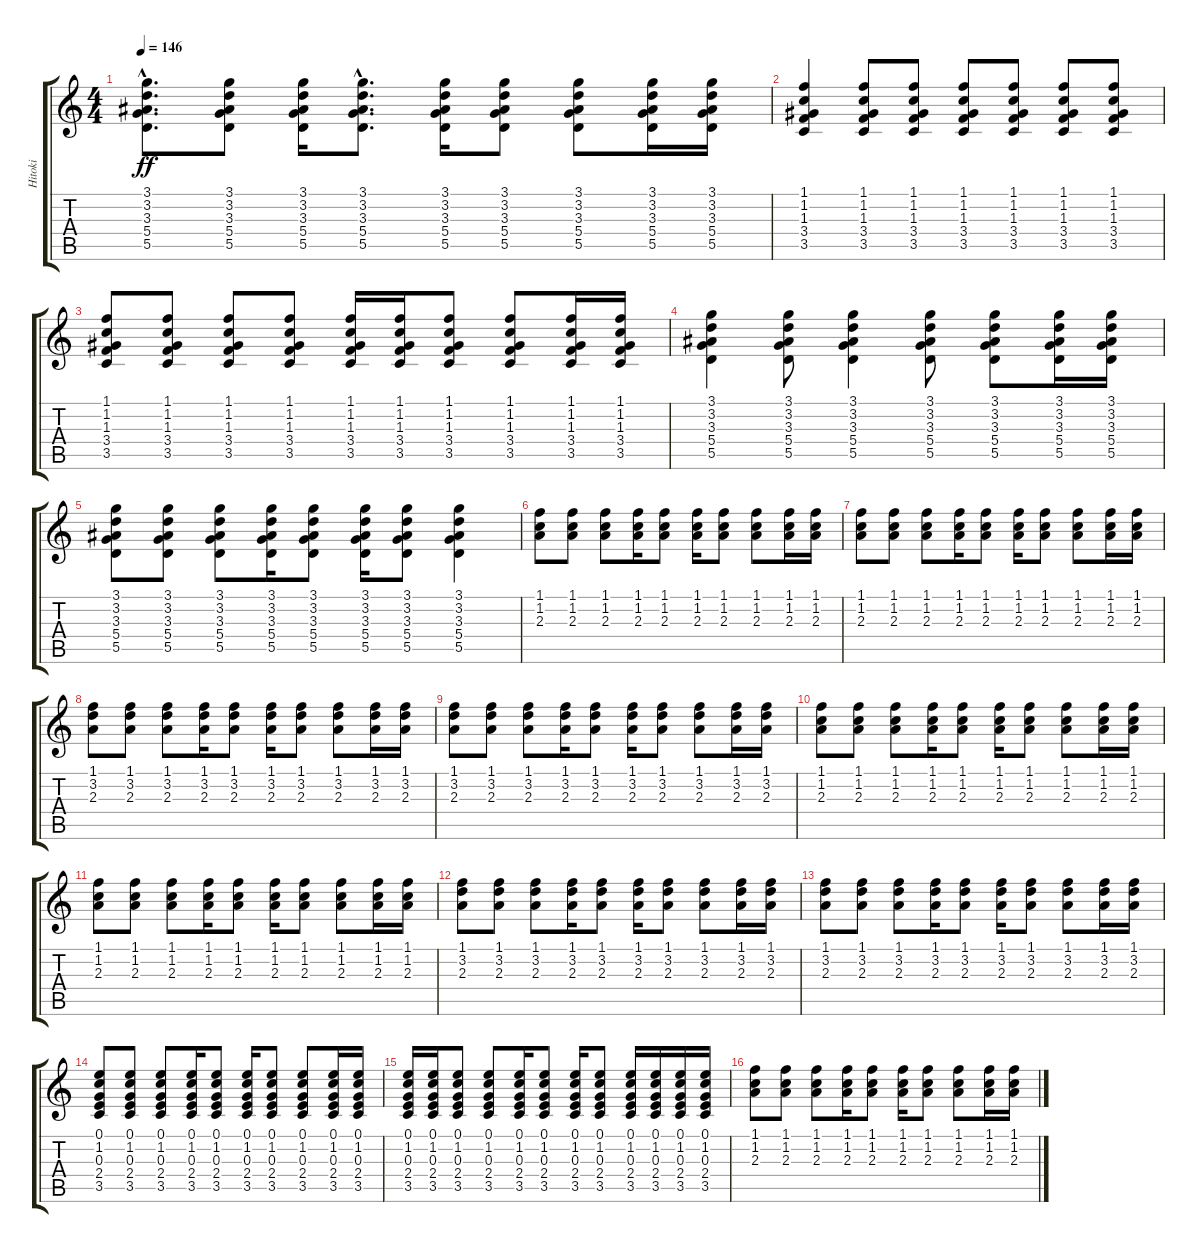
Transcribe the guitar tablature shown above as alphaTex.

\track ("Hitoki " "Hitoki ") {instrument acousticguitarsteel}
\staff {score tabs}
\tuning (E4 B3 G3 D3 A2 E2) {hide}
\ts (4 4)
\tempo 146
\clef g2
\ks c
(3.1{hac} 3.2{hac} 3.3{hac} 5.4{hac} 5.5{hac}).8{d dy ff} (3.1 3.2 3.3 5.4 5.5).8 (3.1 3.2 3.3 5.4 5.5).16 (3.1{hac} 3.2{hac} 3.3{hac} 5.4{hac} 5.5{hac}).8{d} (3.1 3.2 3.3 5.4 5.5).16 (3.1 3.2 3.3 5.4 5.5).8 (3.1 3.2 3.3 5.4 5.5).8 (3.1 3.2 3.3 5.4 5.5).16 (3.1 3.2 3.3 5.4 5.5).16 |
(1.1 1.2 1.3 3.4 3.5).4 (1.1 1.2 1.3 3.4 3.5).8 (1.1 1.2 1.3 3.4 3.5).8 (1.1 1.2 1.3 3.4 3.5).8 (1.1 1.2 1.3 3.4 3.5).8 (1.1 1.2 1.3 3.4 3.5).8 (1.1 1.2 1.3 3.4 3.5).8 |
(1.1 1.2 1.3 3.4 3.5).8 (1.1 1.2 1.3 3.4 3.5).8 (1.1 1.2 1.3 3.4 3.5).8 (1.1 1.2 1.3 3.4 3.5).8 (1.1 1.2 1.3 3.4 3.5).16 (1.1 1.2 1.3 3.4 3.5).16 (1.1 1.2 1.3 3.4 3.5).8 (1.1 1.2 1.3 3.4 3.5).8 (1.1 1.2 1.3 3.4 3.5).16 (1.1 1.2 1.3 3.4 3.5).16 |
(3.1 3.2 3.3 5.4 5.5).4 (3.1 3.2 3.3 5.4 5.5).8 (3.1 3.2 3.3 5.4 5.5).4 (3.1 3.2 3.3 5.4 5.5).8 (3.1 3.2 3.3 5.4 5.5).8 (3.1 3.2 3.3 5.4 5.5).16 (3.1 3.2 3.3 5.4 5.5).16 |
(3.1 3.2 3.3 5.4 5.5).8 (3.1 3.2 3.3 5.4 5.5).8 (3.1 3.2 3.3 5.4 5.5).8 (3.1 3.2 3.3 5.4 5.5).16 (3.1 3.2 3.3 5.4 5.5).8 (3.1 3.2 3.3 5.4 5.5).16 (3.1 3.2 3.3 5.4 5.5).8 (3.1 3.2 3.3 5.4 5.5).4 |
(1.1 1.2 2.3).8 (1.1 1.2 2.3).8 (1.1 1.2 2.3).8 (1.1 1.2 2.3).16 (1.1 1.2 2.3).8 (1.1 1.2 2.3).16 (1.1 1.2 2.3).8 (1.1 1.2 2.3).8 (1.1 1.2 2.3).16 (1.1 1.2 2.3).16 |
(1.1 1.2 2.3).8 (1.1 1.2 2.3).8 (1.1 1.2 2.3).8 (1.1 1.2 2.3).16 (1.1 1.2 2.3).8 (1.1 1.2 2.3).16 (1.1 1.2 2.3).8 (1.1 1.2 2.3).8 (1.1 1.2 2.3).16 (1.1 1.2 2.3).16 |
(1.1 3.2 2.3).8 (1.1 3.2 2.3).8 (1.1 3.2 2.3).8 (1.1 3.2 2.3).16 (1.1 3.2 2.3).8 (1.1 3.2 2.3).16 (1.1 3.2 2.3).8 (1.1 3.2 2.3).8 (1.1 3.2 2.3).16 (1.1 3.2 2.3).16 |
(1.1 3.2 2.3).8 (1.1 3.2 2.3).8 (1.1 3.2 2.3).8 (1.1 3.2 2.3).16 (1.1 3.2 2.3).8 (1.1 3.2 2.3).16 (1.1 3.2 2.3).8 (1.1 3.2 2.3).8 (1.1 3.2 2.3).16 (1.1 3.2 2.3).16 |
(1.1 1.2 2.3).8 (1.1 1.2 2.3).8 (1.1 1.2 2.3).8 (1.1 1.2 2.3).16 (1.1 1.2 2.3).8 (1.1 1.2 2.3).16 (1.1 1.2 2.3).8 (1.1 1.2 2.3).8 (1.1 1.2 2.3).16 (1.1 1.2 2.3).16 |
(1.1 1.2 2.3).8 (1.1 1.2 2.3).8 (1.1 1.2 2.3).8 (1.1 1.2 2.3).16 (1.1 1.2 2.3).8 (1.1 1.2 2.3).16 (1.1 1.2 2.3).8 (1.1 1.2 2.3).8 (1.1 1.2 2.3).16 (1.1 1.2 2.3).16 |
(1.1 3.2 2.3).8 (1.1 3.2 2.3).8 (1.1 3.2 2.3).8 (1.1 3.2 2.3).16 (1.1 3.2 2.3).8 (1.1 3.2 2.3).16 (1.1 3.2 2.3).8 (1.1 3.2 2.3).8 (1.1 3.2 2.3).16 (1.1 3.2 2.3).16 |
(1.1 3.2 2.3).8 (1.1 3.2 2.3).8 (1.1 3.2 2.3).8 (1.1 3.2 2.3).16 (1.1 3.2 2.3).8 (1.1 3.2 2.3).16 (1.1 3.2 2.3).8 (1.1 3.2 2.3).8 (1.1 3.2 2.3).16 (1.1 3.2 2.3).16 |
(0.1 1.2 0.3 2.4 3.5).8 (0.1 1.2 0.3 2.4 3.5).8 (0.1 1.2 0.3 2.4 3.5).8 (0.1 1.2 0.3 2.4 3.5).16 (0.1 1.2 0.3 2.4 3.5).8 (0.1 1.2 0.3 2.4 3.5).16 (0.1 1.2 0.3 2.4 3.5).8 (0.1 1.2 0.3 2.4 3.5).8 (0.1 1.2 0.3 2.4 3.5).16 (0.1 1.2 0.3 2.4 3.5).16 |
(0.1 1.2 0.3 2.4 3.5).16 (0.1 1.2 0.3 2.4 3.5).16 (0.1 1.2 0.3 2.4 3.5).8 (0.1 1.2 0.3 2.4 3.5).8 (0.1 1.2 0.3 2.4 3.5).16 (0.1 1.2 0.3 2.4 3.5).8 (0.1 1.2 0.3 2.4 3.5).16 (0.1 1.2 0.3 2.4 3.5).8 (0.1 1.2 0.3 2.4 3.5).16 (0.1 1.2 0.3 2.4 3.5).16 (0.1 1.2 0.3 2.4 3.5).16 (0.1 1.2 0.3 2.4 3.5).16 |
(1.1 1.2 2.3).8 (1.1 1.2 2.3).8 (1.1 1.2 2.3).8 (1.1 1.2 2.3).16 (1.1 1.2 2.3).8 (1.1 1.2 2.3).16 (1.1 1.2 2.3).8 (1.1 1.2 2.3).8 (1.1 1.2 2.3).16 (1.1 1.2 2.3).16
